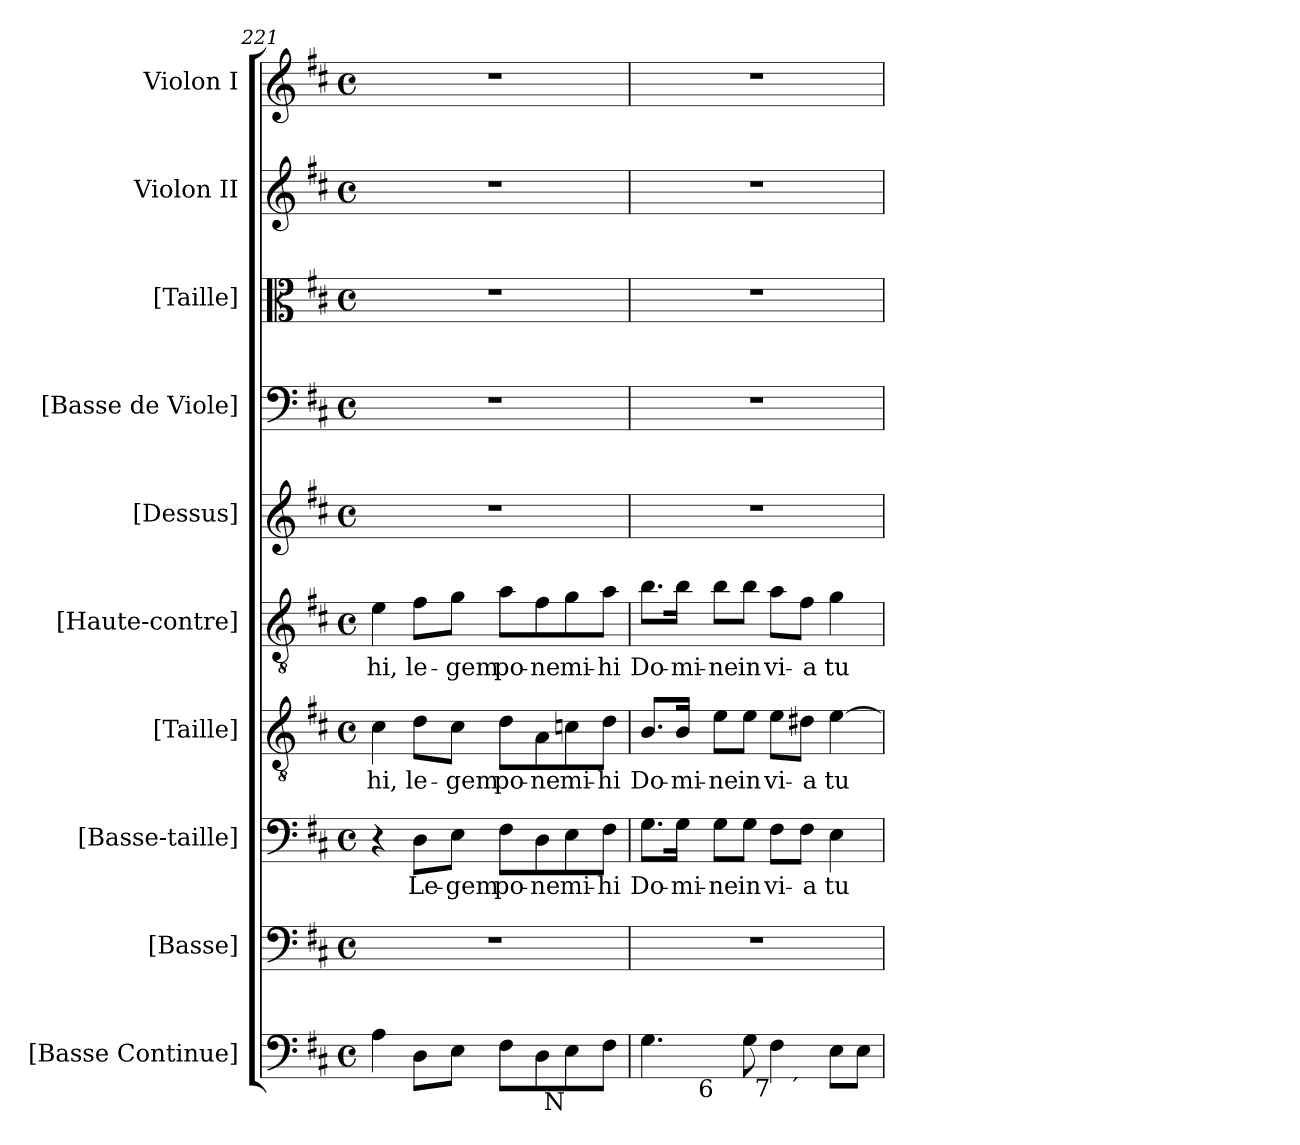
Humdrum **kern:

**kern	**kern	**kern	**text	**kern	**text	**kern	**text	**kern	**kern	**kern	**kern	**kern
*part10	*part9	*part8	*part8	*part7	*part7	*part6	*part6	*part5	*part4	*part3	*part2	*part1
*staff10	*staff9	*staff8	*staff8	*staff7	*staff7	*staff6	*staff6	*staff5	*staff4	*staff3	*staff2	*staff1
*I"[Basse Continue]	*I"[Basse]	*I"[Basse-taille]	*	*I"[Taille]	*	*I"[Haute-contre]	*	*I"[Dessus]	*I"[Basse de Viole]	*I"[Taille]	*I"Violon II	*I"Violon I
*I'B.c.	*I'B.	*I'B.t.	*	*I'T.	*	*I'H.C.	*	*I'D.	*	*	*I'Vln. II	*I'Vln. I
*clefF4	*clefF4	*clefF4	*	*clefGv2	*	*clefGv2	*	*clefG2	*clefF4	*clefC3	*clefG2	*clefG2
*	*	*	*	*ITrd7c12	*	*ITrd7c12	*	*	*	*	*	*
*k[f#c#]	*k[f#c#]	*k[f#c#]	*	*k[f#c#]	*	*k[f#c#]	*	*k[f#c#]	*k[f#c#]	*k[f#c#]	*k[f#c#]	*k[f#c#]
*D:	*D:	*D:	*	*D:	*	*D:	*	*D:	*D:	*D:	*D:	*D:
*M4/4	*M4/4	*M4/4	*	*M4/4	*	*M4/4	*	*M4/4	*M4/4	*M4/4	*M4/4	*M4/4
*met(c)	*met(c)	*met(c)	*	*met(c)	*	*met(c)	*	*met(c)	*met(c)	*met(c)	*met(c)	*met(c)
=221	=221	=221	=221	=221	=221	=221	=221	=221	=221	=221	=221	=221
!	!	!	!	!	!LO:LY:b:color=#000000	!	!	!	!	!	!	!
!	!	!	!	!	!	!	!LO:LY:b:color=#000000	!	!	!	!	!
4Ai\	1r	4r	.	4C#i\	-hi,	4Ei\	-hi,	1r	1r	1r	1r	1r
!	!	!	!LO:LY:b:color=#000000	!	!	!	!	!	!	!	!	!
!	!	!	!	!	!LO:LY:b:color=#000000	!	!	!	!	!	!	!
!	!	!	!	!	!	!	!LO:LY:b:color=#000000	!	!	!	!	!
8Di\L	.	8Di\L	Le-	8Di\L	le-	8F#i\L	le-	.	.	.	.	.
!	!	!	!LO:LY:b:color=#000000	!	!	!	!	!	!	!	!	!
!	!	!	!	!	!LO:LY:b:color=#000000	!	!	!	!	!	!	!
!	!	!	!	!	!	!	!LO:LY:b:color=#000000	!	!	!	!	!
8Ei\J	.	8Ei\J	-gem	8C#i\J	-gem	8Gi\J	-gem	.	.	.	.	.
!	!	!	!LO:LY:b:color=#000000	!	!	!	!	!	!	!	!	!
!	!	!	!	!	!LO:LY:b:color=#000000	!	!	!	!	!	!	!
!	!	!	!	!	!	!	!LO:LY:b:color=#000000	!	!	!	!	!
8F#i\L	.	8F#i\L	po-	8Di\L	po-	8Ai\L	po-	.	.	.	.	.
!	!	!	!LO:LY:b:color=#000000	!	!	!	!	!	!	!	!	!
!	!	!	!	!	!LO:LY:b:color=#000000	!	!	!	!	!	!	!
!	!	!	!	!	!	!	!LO:LY:b:color=#000000	!	!	!	!	!
8Di\	.	8Di\	-ne	8AAi\	-ne	8F#i\	-ne	.	.	.	.	.
!	!	!	!LO:LY:b:color=#000000	!	!	!	!	!	!	!	!	!
!	!	!	!	!	!LO:LY:b:color=#000000	!	!	!	!	!	!	!
!LO:TX:b:rj:t=N	!	!	!	!	!	!	!	!	!	!	!	!
!	!	!	!	!	!	!	!LO:LY:b:color=#000000	!	!	!	!	!
8Ei\	.	8Ei\	mi-	8Cni\	mi-	8Gi\	mi-	.	.	.	.	.
!	!	!	!LO:LY:b:color=#000000	!	!	!	!	!	!	!	!	!
!	!	!	!	!	!LO:LY:b:color=#000000	!	!	!	!	!	!	!
!	!	!	!	!	!	!	!LO:LY:b:color=#000000	!	!	!	!	!
8F#i\J	.	8F#i\J	-hi	8Di\J	-hi	8Ai\J	-hi	.	.	.	.	.
=222	=222	=222	=222	=222	=222	=222	=222	=222	=222	=222	=222	=222
!	!	!	!LO:LY:b:color=#000000	!	!	!	!	!	!	!	!	!
!	!	!	!	!	!LO:LY:b:color=#000000	!	!	!	!	!	!	!
!LO:TX:b:rj:t=5	!	!	!	!	!	!	!	!	!	!	!	!
!	!	!	!	!	!	!	!LO:LY:b:color=#000000	!	!	!	!	!
*^	*	*	*	*	*	*	*	*	*	*	*	*
*	*^	*	*	*	*	*	*	*	*	*	*	*	*
4.Gi\	4ryy	2ryy	1r	8.Gi\L	Do-	8.BBi/L	Do-	8.Bi\L	Do-	1r	1r	1r	1r	1r
!	!	!	!	!	!LO:LY:b:color=#000000	!	!	!	!	!	!	!	!	!
!	!	!	!	!	!	!	!LO:LY:b:color=#000000	!	!	!	!	!	!	!
!	!	!	!	!	!	!	!	!	!LO:LY:b:color=#000000	!	!	!	!	!
.	.	.	.	16Gi\Jk	-mi-	16BBi/Jk	-mi-	16Bi\Jk	-mi-	.	.	.	.	.
!	!	!	!	!	!LO:LY:b:color=#000000	!	!	!	!	!	!	!	!	!
!	!	!	!	!	!	!	!LO:LY:b:color=#000000	!	!	!	!	!	!	!
!	!LO:TX:b:rj:t=6	!	!	!	!	!	!	!	!	!	!	!	!	!
!	!	!	!	!	!	!	!	!	!LO:LY:b:color=#000000	!	!	!	!	!
.	2.ryy	.	.	8Gi\L	-ne	8Ei\L	-ne	8Bi\L	-ne	.	.	.	.	.
!	!	!	!	!	!LO:LY:b:color=#000000	!	!	!	!	!	!	!	!	!
!	!	!	!	!	!	!	!LO:LY:b:color=#000000	!	!	!	!	!	!	!
!	!	!	!	!	!	!	!	!	!LO:LY:b:color=#000000	!	!	!	!	!
8Gi\	.	.	.	8Gi\J	in	8Ei\J	in	8Bi\J	in	.	.	.	.	.
!	!	!	!	!	!LO:LY:b:color=#000000	!	!	!	!	!	!	!	!	!
!	!	!	!	!	!	!	!LO:LY:b:color=#000000	!	!	!	!	!	!	!
!LO:TX:b:rj:t=7	!	!	!	!	!	!	!	!	!	!	!	!	!	!
!	!	!	!	!	!	!	!	!	!LO:LY:b:color=#000000	!	!	!	!	!
4F#i\	.	8ryy	.	8F#i\L	vi-	8Ei\L	vi-	8Ai\L	vi-	.	.	.	.	.
!	!	!	!	!	!LO:LY:b:color=#000000	!	!	!	!	!	!	!	!	!
!	!	!	!	!	!	!	!LO:LY:b:color=#000000	!	!	!	!	!	!	!
!	!	!LO:TX:b:rj:t=´	!	!	!	!	!	!	!	!	!	!	!	!
!	!	!	!	!	!	!	!	!	!LO:LY:b:color=#000000	!	!	!	!	!
.	.	4.ryy	.	8F#i\J	-a	8D#Xi\J	-a	8F#i\J	-a	.	.	.	.	.
!	!	!	!	!	!LO:LY:b:color=#000000	!	!	!	!	!	!	!	!	!
!	!	!	!	!	!	!	!LO:LY:b:color=#000000	!	!	!	!	!	!	!
!	!	!	!	!	!	!	!	!	!LO:LY:b:color=#000000	!	!	!	!	!
8Ei\L	.	.	.	4Ei\	tu-	[4Ei\	tu-	4Gi\	tu-	.	.	.	.	.
8Ei\J	.	.	.	.	.	.	.	.	.	.	.	.	.	.
*v	*v	*v	*	*	*	*	*	*	*	*	*	*	*	*
=	=	=	=	=	=	=	=	=	=	=	=	=
*-	*-	*-	*-	*-	*-	*-	*-	*-	*-	*-	*-	*-
